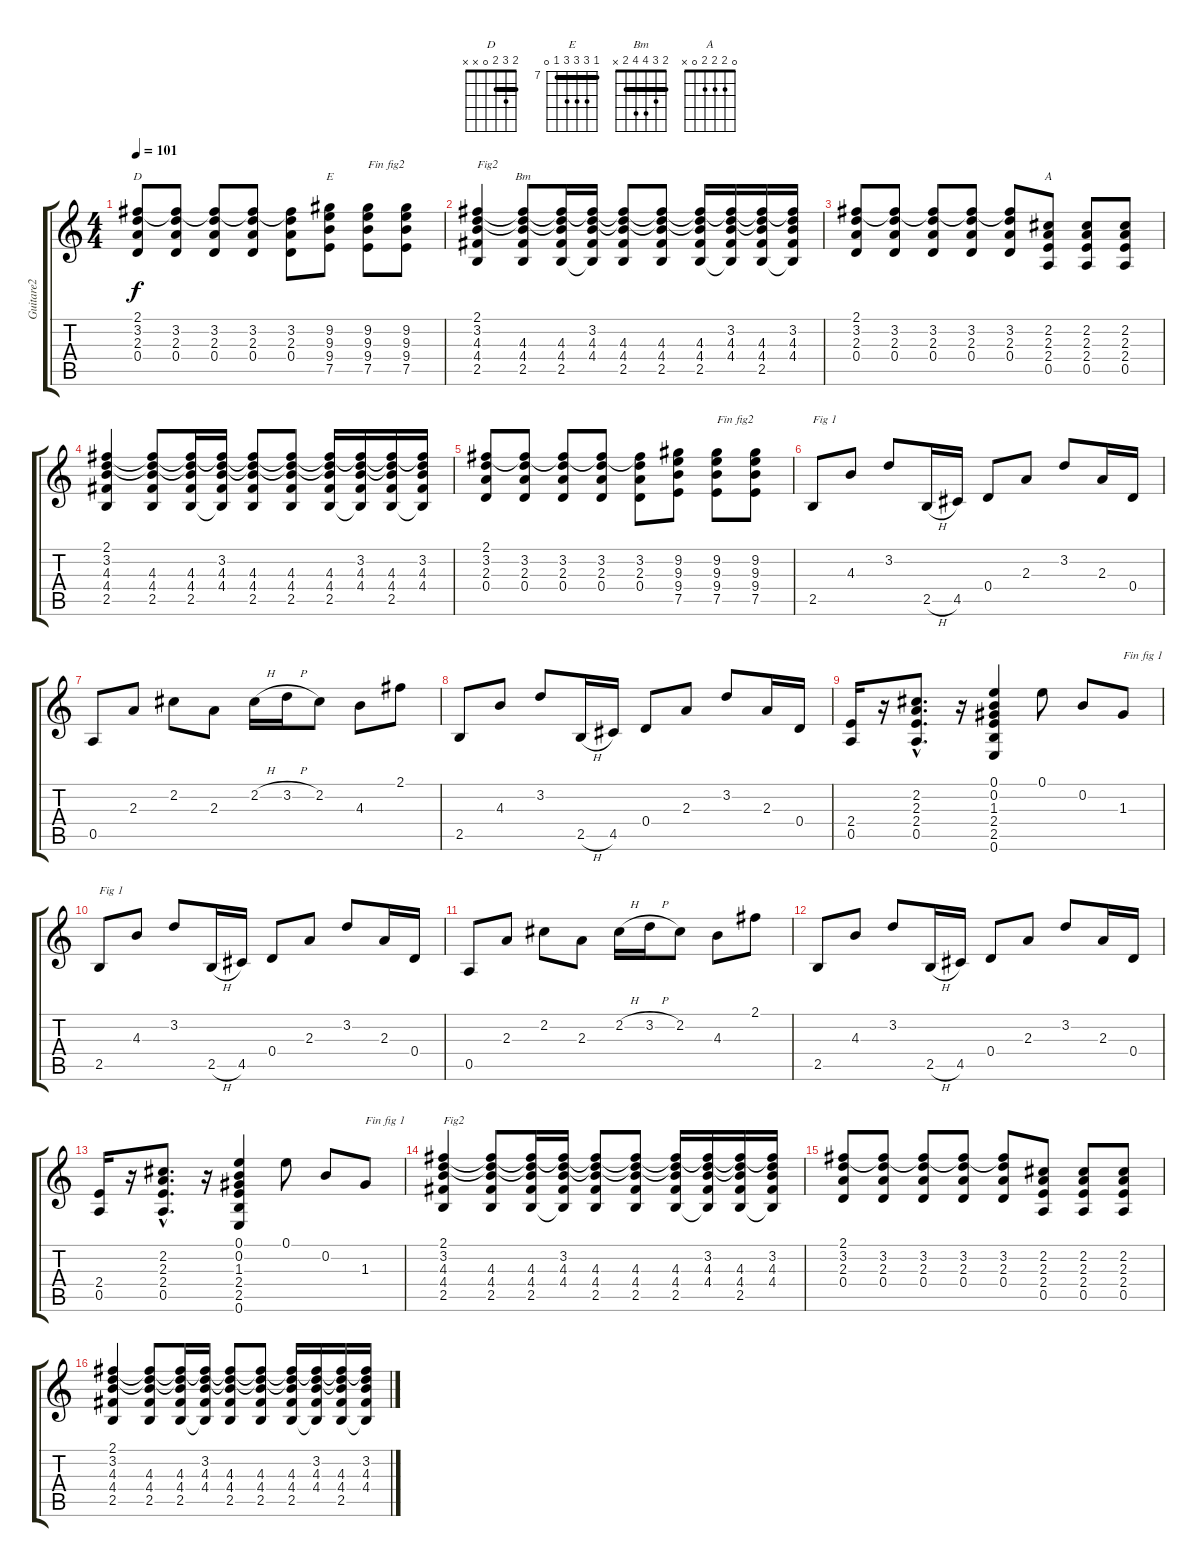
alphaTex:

\track ("Guitare2" "Guitare2") {instrument acousticguitarnylon}
\staff {score tabs}
\tuning (E4 B3 G3 D3 A2 E2) {hide}
\chord ("D" 2 3 2 0 x x) {barre 2}
\chord ("E" 7 9 9 9 7 0) {firstfret 7 barre 7}
\chord ("Bm" 2 3 4 4 2 x) {barre 2}
\chord ("A" 0 2 2 2 0 x)
\ts (4 4)
\tempo 101
\clef g2
\ks c
(2.1 3.2 2.3 0.4).8{ch "D" dy f} (2.1{t} 3.2 2.3 0.4).8 (2.1{t} 3.2 2.3 0.4).8 (2.1{t} 3.2 2.3 0.4).8 (2.1{t} 3.2 2.3 0.4).8 (9.2 9.3 9.4 7.5).8{ch "E"} (9.2 9.3 9.4 7.5).8{txt "Fin fig2"} (9.2 9.3 9.4 7.5).8 |
(2.1 3.2 4.3 4.4 2.5).4{txt "Fig2"} (2.1{t} 3.2{t} 4.3 4.4 2.5).8{ch "Bm"} (2.1{t} 3.2{t} 4.3 4.4 2.5).16 (2.1{t} 3.2 4.3 4.4 2.5{t}).16 (2.1{t} 3.2{t} 4.3 4.4 2.5).8 (2.1{t} 3.2{t} 4.3 4.4 2.5).8 (2.1{t} 3.2{t} 4.3 4.4 2.5).16 (2.1{t} 3.2 4.3 4.4 2.5{t}).16 (2.1{t} 3.2{t} 4.3 4.4 2.5).16 (2.1{t} 3.2 4.3 4.4 2.5{t}).16 |
(2.1 3.2 2.3 0.4).8 (2.1{t} 3.2 2.3 0.4).8 (2.1{t} 3.2 2.3 0.4).8 (2.1{t} 3.2 2.3 0.4).8 (2.1{t} 3.2 2.3 0.4).8 (2.2 2.3 2.4 0.5).8{ch "A"} (2.2 2.3 2.4 0.5).8 (2.2 2.3 2.4 0.5).8 |
(2.1 3.2 4.3 4.4 2.5).4 (2.1{t} 3.2{t} 4.3 4.4 2.5).8 (2.1{t} 3.2{t} 4.3 4.4 2.5).16 (2.1{t} 3.2 4.3 4.4 2.5{t}).16 (2.1{t} 3.2{t} 4.3 4.4 2.5).8 (2.1{t} 3.2{t} 4.3 4.4 2.5).8 (2.1{t} 3.2{t} 4.3 4.4 2.5).16 (2.1{t} 3.2 4.3 4.4 2.5{t}).16 (2.1{t} 3.2{t} 4.3 4.4 2.5).16 (2.1{t} 3.2 4.3 4.4 2.5{t}).16 |
(2.1 3.2 2.3 0.4).8 (2.1{t} 3.2 2.3 0.4).8 (2.1{t} 3.2 2.3 0.4).8 (2.1{t} 3.2 2.3 0.4).8 (2.1{t} 3.2 2.3 0.4).8 (9.2 9.3 9.4 7.5).8 (9.2 9.3 9.4 7.5).8{txt "Fin fig2"} (9.2 9.3 9.4 7.5).8 |
2.5.8{txt "Fig 1"} 4.3.8 3.2.8 2.5{h}.16 4.5.16 0.4.8 2.3.8 3.2.8 2.3.16 0.4.16 |
0.5.8 2.3.8 2.2.8 2.3.8 2.2{h}.16 3.2{h}.16 2.2.8 4.3.8 2.1.8 |
2.5.8 4.3.8 3.2.8 2.5{h}.16 4.5.16 0.4.8 2.3.8 3.2.8 2.3.16 0.4.16 |
(2.4 0.5).16 r.16 (2.2{hac} 2.3{hac} 2.4{hac} 0.5{hac}).8{d} r.16 (0.1 0.2 1.3 2.4 2.5 0.6).4 0.1.8 0.2.8 1.3.8{txt "Fin fig 1"} |
2.5.8{txt "Fig 1"} 4.3.8 3.2.8 2.5{h}.16 4.5.16 0.4.8 2.3.8 3.2.8 2.3.16 0.4.16 |
0.5.8 2.3.8 2.2.8 2.3.8 2.2{h}.16 3.2{h}.16 2.2.8 4.3.8 2.1.8 |
2.5.8 4.3.8 3.2.8 2.5{h}.16 4.5.16 0.4.8 2.3.8 3.2.8 2.3.16 0.4.16 |
(2.4 0.5).16 r.16 (2.2{hac} 2.3{hac} 2.4{hac} 0.5{hac}).8{d} r.16 (0.1 0.2 1.3 2.4 2.5 0.6).4 0.1.8 0.2.8 1.3.8{txt "Fin fig 1"} |
(2.1 3.2 4.3 4.4 2.5).4{txt "Fig2"} (2.1{t} 3.2{t} 4.3 4.4 2.5).8 (2.1{t} 3.2{t} 4.3 4.4 2.5).16 (2.1{t} 3.2 4.3 4.4 2.5{t}).16 (2.1{t} 3.2{t} 4.3 4.4 2.5).8 (2.1{t} 3.2{t} 4.3 4.4 2.5).8 (2.1{t} 3.2{t} 4.3 4.4 2.5).16 (2.1{t} 3.2 4.3 4.4 2.5{t}).16 (2.1{t} 3.2{t} 4.3 4.4 2.5).16 (2.1{t} 3.2 4.3 4.4 2.5{t}).16 |
(2.1 3.2 2.3 0.4).8 (2.1{t} 3.2 2.3 0.4).8 (2.1{t} 3.2 2.3 0.4).8 (2.1{t} 3.2 2.3 0.4).8 (2.1{t} 3.2 2.3 0.4).8 (2.2 2.3 2.4 0.5).8 (2.2 2.3 2.4 0.5).8 (2.2 2.3 2.4 0.5).8 |
(2.1 3.2 4.3 4.4 2.5).4 (2.1{t} 3.2{t} 4.3 4.4 2.5).8 (2.1{t} 3.2{t} 4.3 4.4 2.5).16 (2.1{t} 3.2 4.3 4.4 2.5{t}).16 (2.1{t} 3.2{t} 4.3 4.4 2.5).8 (2.1{t} 3.2{t} 4.3 4.4 2.5).8 (2.1{t} 3.2{t} 4.3 4.4 2.5).16 (2.1{t} 3.2 4.3 4.4 2.5{t}).16 (2.1{t} 3.2{t} 4.3 4.4 2.5).16 (2.1{t} 3.2 4.3 4.4 2.5{t}).16
